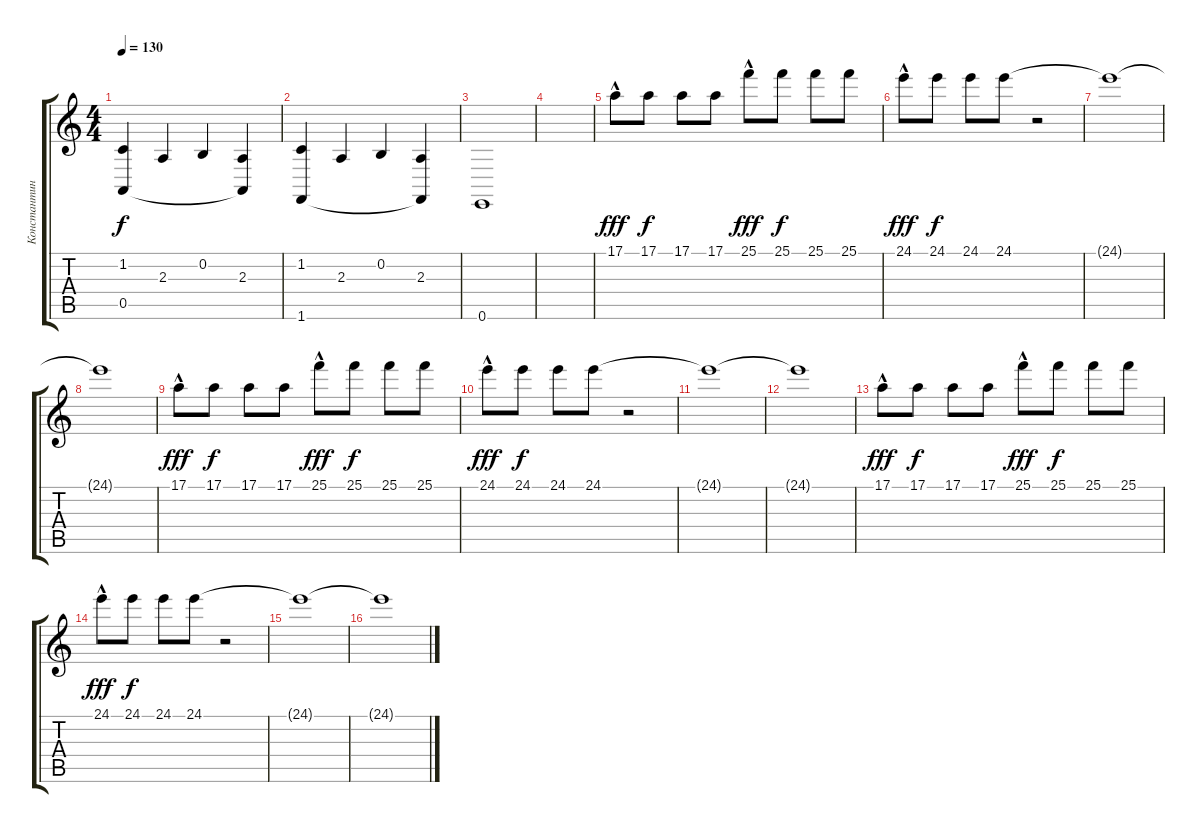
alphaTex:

\track ("Константин Бекрев" "Константин") {instrument electricgrandpiano}
\staff {score tabs}
\tuning (E4 B3 G3 D3 A2 E2) {hide}
\ts (4 4)
\tempo 130
\clef g2
\ks c
(1.2 0.5).4{dy f} 2.3.4 0.2.4 (2.3 0.5{t}).4 |
(1.2 1.6).4 2.3.4 0.2.4 (2.3 1.6{t}).4 |
0.6.1 |
|
17.1{hac}.8{dy fff} 17.1.8{dy f} 17.1.8 17.1.8 25.1{hac}.8{dy fff} 25.1.8{dy f} 25.1.8 25.1.8 |
24.1{hac}.8{dy fff} 24.1.8{dy f} 24.1.8 24.1.8 r.2 |
24.1{t}.1 |
24.1{t}.1 |
17.1{hac}.8{dy fff} 17.1.8{dy f} 17.1.8 17.1.8 25.1{hac}.8{dy fff} 25.1.8{dy f} 25.1.8 25.1.8 |
24.1{hac}.8{dy fff} 24.1.8{dy f} 24.1.8 24.1.8 r.2 |
24.1{t}.1 |
24.1{t}.1 |
17.1{hac}.8{dy fff} 17.1.8{dy f} 17.1.8 17.1.8 25.1{hac}.8{dy fff} 25.1.8{dy f} 25.1.8 25.1.8 |
24.1{hac}.8{dy fff} 24.1.8{dy f} 24.1.8 24.1.8 r.2 |
24.1{t}.1 |
24.1{t}.1
